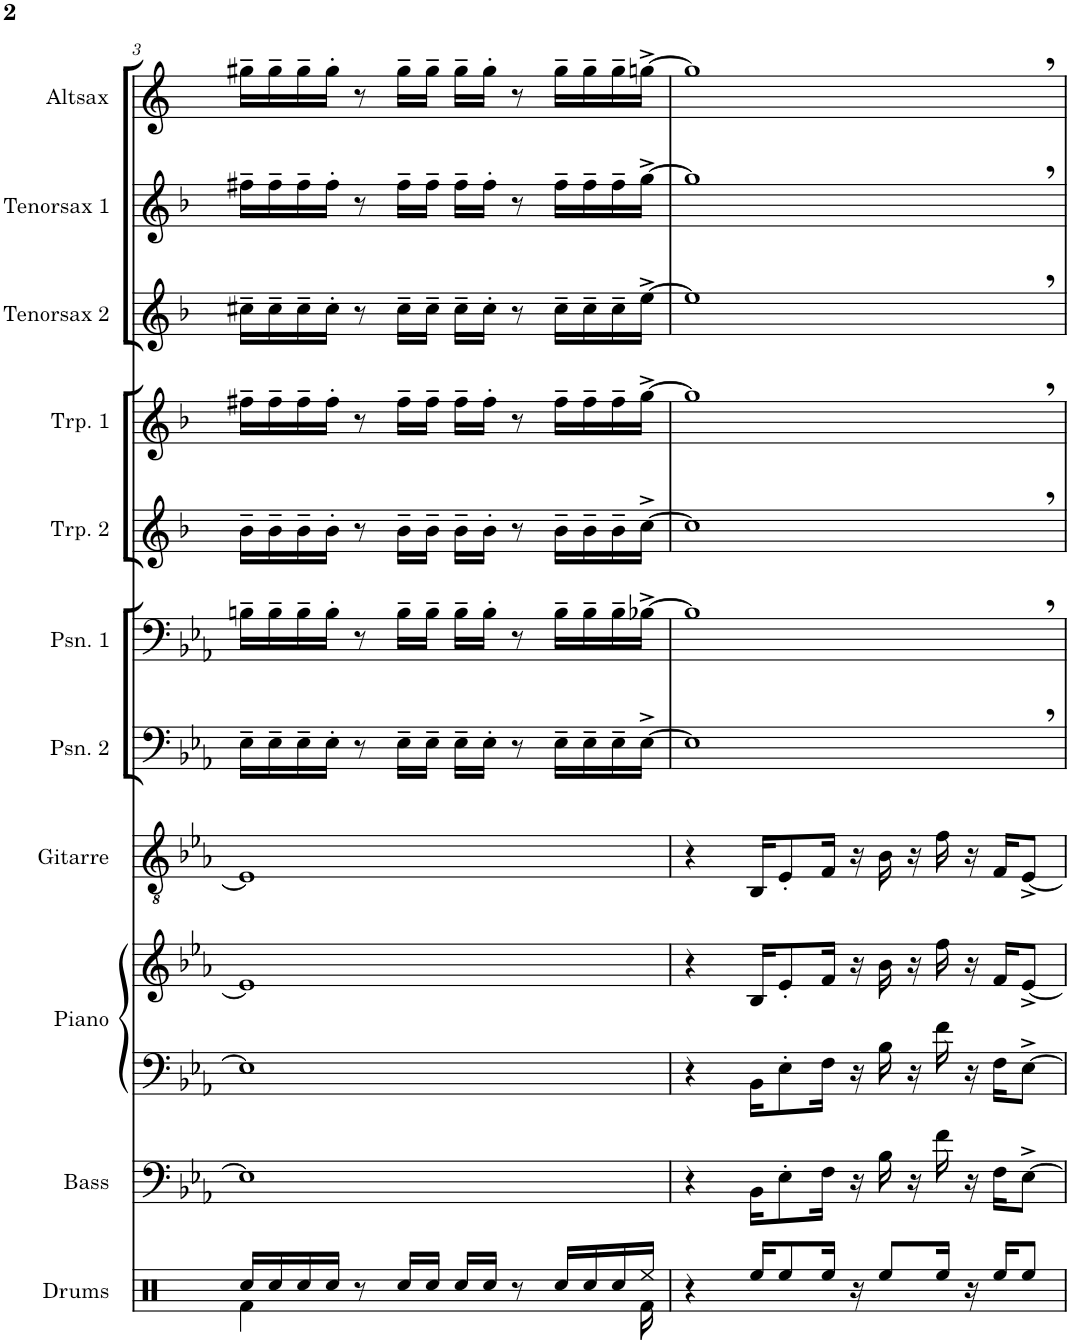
**kern	**kern	**kern	**kern	**kern	**kern	**kern	**kern	**kern	**kern	**kern	**kern
*part11	*part10	*part9	*part9	*part8	*part7	*part6	*part5	*part4	*part3	*part2	*part1
*staff12	*staff11	*staff10	*staff9	*staff8	*staff7	*staff6	*staff5	*staff4	*staff3	*staff2	*staff1
*I"Drums	*I"Bass	*I"Piano	*	*I"Gitarre	*I"Posaune 2	*I"Posaune 1	*I"Trompete 2	*I"Trompete 1	*I"Tenorsaxophon 2	*I"Tenorsaxophon 1	*I"Altsaxophon
*I'Drums	*I'Bass	*I'Piano	*	*I'Gitarre	*I'Psn. 2	*I'Psn. 1	*I'Trp. 2	*I'Trp. 1	*I'Tenorsax 2	*I'Tenorsax 1	*I'Altsax
!!LO:PB:g=z
*clefX	*clefF4	*clefF4	*clefG2	*clefGv2	*clefF4	*clefF4	*clefG2	*clefG2	*clefG2	*clefG2	*clefG2
*	*Trd7c12	*	*	*	*	*	*Trd1c2	*Trd1c2	*Trd8c14	*Trd8c14	*Trd5c9
*k[]	*k[b-e-a-]	*k[b-e-a-]	*k[b-e-a-]	*k[b-e-a-]	*k[b-e-a-]	*k[b-e-a-]	*k[b-]	*k[b-]	*k[b-]	*k[b-]	*k[]
*M4/4	*M4/4	*M4/4	*M4/4	*M4/4	*M4/4	*M4/4	*M4/4	*M4/4	*M4/4	*M4/4	*M4/4
=3	=3	=3	=3	=3	=3	=3	=3	=3	=3	=3	=3
*^	*	*	*	*	*	*	*	*	*	*	*
16Rcc/LL	4Rf\	1E-]	1E-]	1e-]	1E-]	16E-~\LL	16Bn~\LL	16b-~\LL	16ff#X~\LL	16cc#X~\LL	16ff#X~\LL	16gg#X~\LL
16Rcc/	.	.	.	.	.	16E-~\	16B~\	16b-~\	16ff#~\	16cc#~\	16ff#~\	16gg#~\
16Rcc/	.	.	.	.	.	16E-~\	16B~\	16b-~\	16ff#~\	16cc#~\	16ff#~\	16gg#~\
16Rcc/JJ	.	.	.	.	.	16E-'\JJ	16B'\JJ	16b-'\JJ	16ff#'\JJ	16cc#'\JJ	16ff#'\JJ	16gg#'\JJ
8r	8.ryy	.	.	.	.	8r	8r	8r	8r	8r	8r	8r
16Rcc/LL	.	.	.	.	.	16E-~\LL	16B~\LL	16b-~\LL	16ff#~\LL	16cc#~\LL	16ff#~\LL	16gg#~\LL
*v	*v	*	*	*	*	*	*	*	*	*	*	*
16Rcc/JJ	.	.	.	.	16E-~\JJ	16B~\JJ	16b-~\JJ	16ff#~\JJ	16cc#~\JJ	16ff#~\JJ	16gg#~\JJ
16Rcc/LL	.	.	.	.	16E-~\LL	16B~\LL	16b-~\LL	16ff#~\LL	16cc#~\LL	16ff#~\LL	16gg#~\LL
16Rcc/JJ	.	.	.	.	16E-'\JJ	16B'\JJ	16b-'\JJ	16ff#'\JJ	16cc#'\JJ	16ff#'\JJ	16gg#'\JJ
8r	.	.	.	.	8r	8r	8r	8r	8r	8r	8r
16Rcc/LL	.	.	.	.	16E-~\LL	16B~\LL	16b-~\LL	16ff#~\LL	16cc#~\LL	16ff#~\LL	16gg#~\LL
16Rcc/	.	.	.	.	16E-~\	16B~\	16b-~\	16ff#~\	16cc#~\	16ff#~\	16gg#~\
16Rcc/	.	.	.	.	16E-~\	16B~\	16b-~\	16ff#~\	16cc#~\	16ff#~\	16gg#~\
*^	*	*	*	*	*	*	*	*	*	*	*
16Ree/JJ	16Rf\	.	.	.	.	[16E-^\JJ	[16B-X^\JJ	[16cc^\JJ	[16gg^\JJ	[16ee^\JJ	[16gg^\JJ	[16ggn^\JJ
*v	*v	*	*	*	*	*	*	*	*	*	*	*
=4	=4	=4	=4	=4	=4	=4	=4	=4	=4	=4	=4
4r	4r	4r	4r	4r	1E-,]	1B-,]	1cc,]	1gg,]	1ee,]	1gg,]	1gg,]
16Ree/KL	16BB-\KL	16BB-\KL	16B-/KL	16BB-/KL	.	.	.	.	.	.	.
8Ree/	8E-'\	8E-'\	8e-'/	8E-'/	.	.	.	.	.	.	.
16Ree/Jk	16F\Jk	16F\Jk	16f/Jk	16F/Jk	.	.	.	.	.	.	.
16r	16r	16r	16r	16r	.	.	.	.	.	.	.
8Ree/L	16B-\	16B-\	16b-\	16B-\	.	.	.	.	.	.	.
.	16r	16r	16r	16r	.	.	.	.	.	.	.
16Ree/Jk	16f\	16f\	16ff\	16f\	.	.	.	.	.	.	.
16r	16r	16r	16r	16r	.	.	.	.	.	.	.
16Ree/KL	16F\KL	16F\KL	16f/KL	16F/KL	.	.	.	.	.	.	.
8Ree/J	[8E-^\J	[8E-^\J	[8e-^/J	[8E-^/J	.	.	.	.	.	.	.
=	=	=	=	=	=	=	=	=	=	=	=
*-	*-	*-	*-	*-	*-	*-	*-	*-	*-	*-	*-
